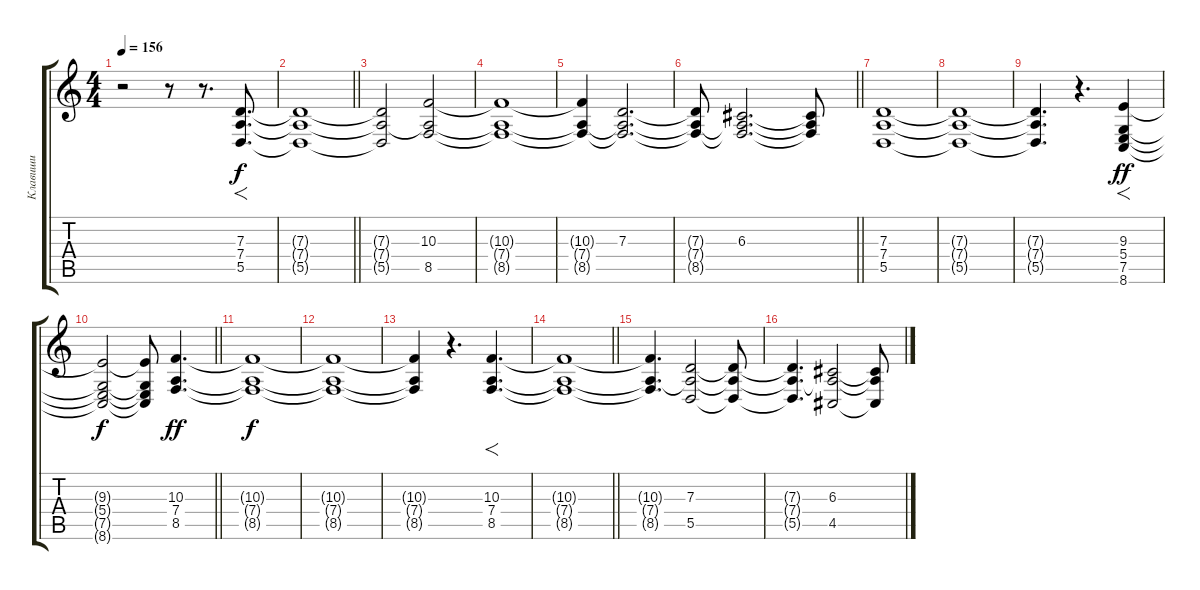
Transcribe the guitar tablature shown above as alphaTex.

\track ("Клавиши" "Клавиши") {instrument synthstrings1}
\staff {score tabs}
\tuning (E4 B3 G3 D3 A2 E2) {hide}
\ts (4 4)
\tempo 156
\clef g2
\ks c
r.2{dy f instrument synthstrings1} r.8 r.8{d} (7.3 7.4 5.5).8{f d} |
\barLineRight lightlight
(7.3{t} 7.4{t} 5.5{t}).1 |
(7.3{t} 7.4{t} 5.5{t}).2 (10.3 7.4{t} 8.5).2 |
(10.3{t} 7.4{t} 8.5{t}).1 |
(10.3{t} 7.4{t} 8.5{t}).4 (7.3 7.4{t} 8.5{t}).2{d} |
\barLineRight lightlight
(7.3{t} 7.4{t} 8.5{t}).8 (6.3 7.4{t} 8.5{t}).2{d} (6.3{t} 7.4{t} 8.5{t}).8 |
(7.3 7.4 5.5).1 |
(7.3{t} 7.4{t} 5.5{t}).1 |
(7.3{t} 7.4{t} 5.5{t}).4{d} r.4{d} (9.3 5.4 7.5 8.6).4{f dy ff} |
\barLineRight lightlight
(9.3{t} 5.4{t} 7.5{t} 8.6{t}).2{dy f} (9.3{t} 5.4{t} 7.5{t} 8.6{t}).8 (10.3 7.4 8.5).4{d dy ff} |
(10.3{t} 7.4{t} 8.5{t}).1{dy f} |
(10.3{t} 7.4{t} 8.5{t}).1 |
(10.3{t} 7.4{t} 8.5{t}).4 r.4{d} (10.3 7.4 8.5).4{f d} |
\barLineRight lightlight
(10.3{t} 7.4{t} 8.5{t}).1 |
(10.3{t} 7.4{t} 8.5{t}).4{d} (7.3 7.4{t} 5.5).2 (7.3{t} 7.4{t} 5.5{t}).8 |
(7.3{t} 7.4{t} 5.5{t}).4{d} (6.3 7.4{t} 4.5).2 (6.3{t} 7.4{t} 4.5{t}).8
